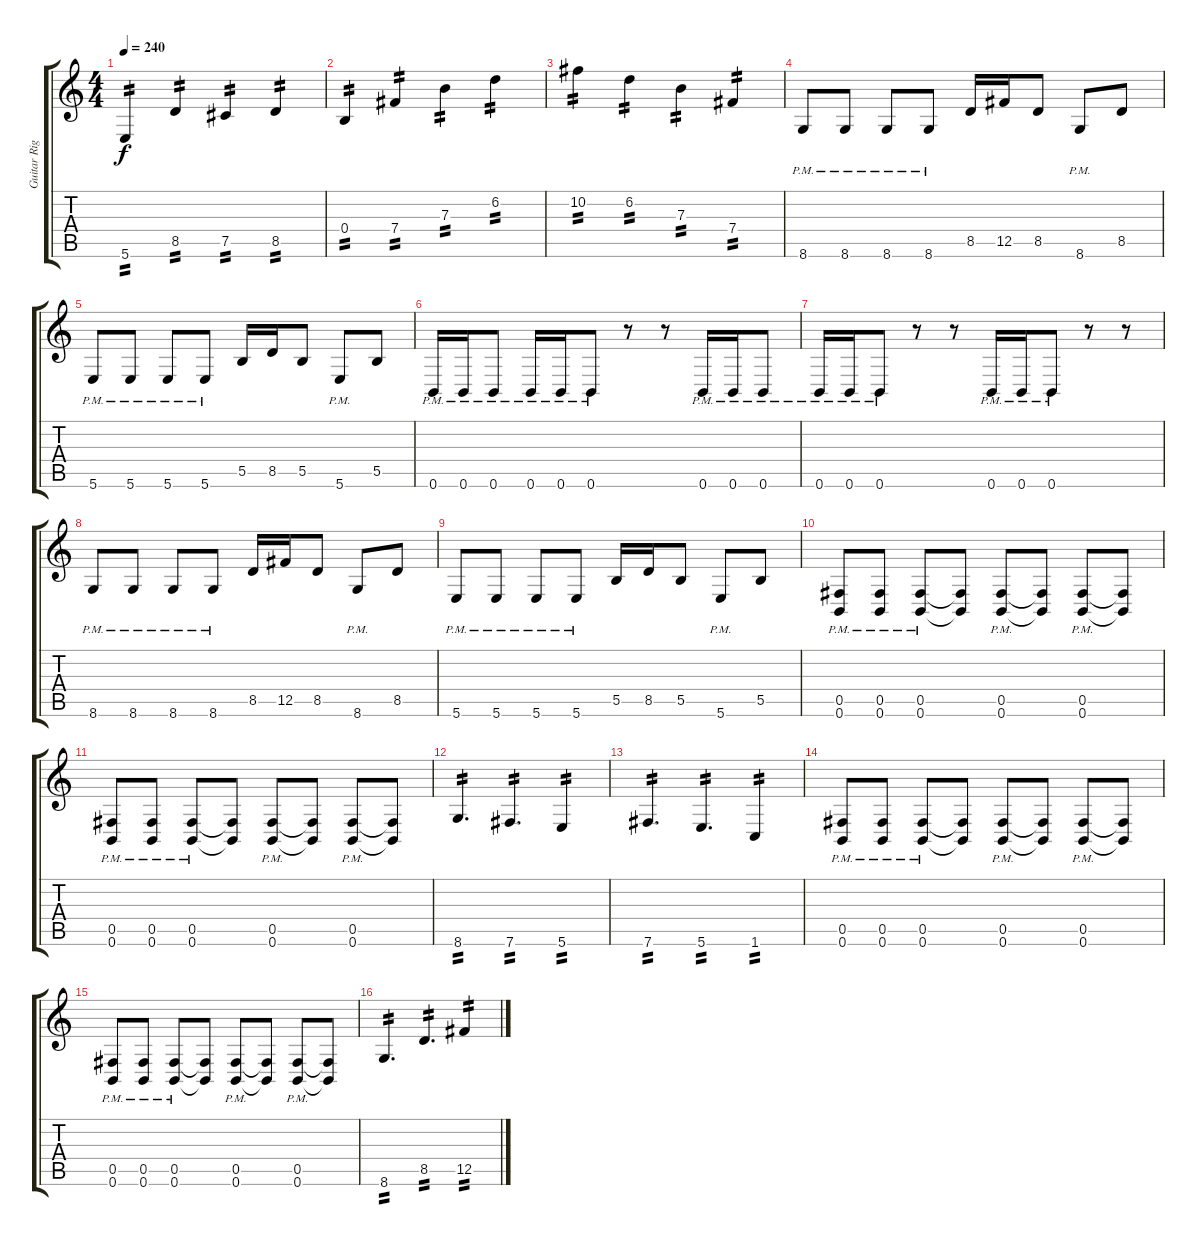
\track ("Guitar Right" "Guitar Rig") {instrument overdrivenguitar}
\staff {score tabs}
\tuning (Db4 Ab3 E3 B2 Gb2 B1) {hide}
\ts (4 4)
\tempo 240
\clef g2
\ks c
5.6.4{tp 2 dy f} 8.5.4{tp 2} 7.5.4{tp 2} 8.5.4{tp 2} |
0.4.4{tp 2} 7.4.4{tp 2} 7.3.4{tp 2} 6.2.4{tp 2} |
10.2.4{tp 2} 6.2.4{tp 2} 7.3.4{tp 2} 7.4.4{tp 2} |
8.6{pm}.8 8.6{pm}.8 8.6{pm}.8 8.6{pm}.8 8.5.16 12.5.16 8.5.8 8.6{pm}.8 8.5.8 |
5.6{pm}.8 5.6{pm}.8 5.6{pm}.8 5.6{pm}.8 5.5.16 8.5.16 5.5.8 5.6{pm}.8 5.5.8 |
0.6{pm}.16 0.6{pm}.16 0.6{pm}.8 0.6{pm}.16 0.6{pm}.16 0.6{pm}.8 r.8 r.8 0.6{pm}.16 0.6{pm}.16 0.6{pm}.8 |
0.6{pm}.16 0.6{pm}.16 0.6{pm}.8 r.8 r.8 0.6{pm}.16 0.6{pm}.16 0.6{pm}.8 r.8 r.8 |
8.6{pm}.8 8.6{pm}.8 8.6{pm}.8 8.6{pm}.8 8.5.16 12.5.16 8.5.8 8.6{pm}.8 8.5.8 |
5.6{pm}.8 5.6{pm}.8 5.6{pm}.8 5.6{pm}.8 5.5.16 8.5.16 5.5.8 5.6{pm}.8 5.5.8 |
(0.5{pm} 0.6{pm}).8 (0.5{pm} 0.6{pm}).8 (0.5{pm} 0.6{pm}).8 (0.5{t} 0.6{t}).8 (0.5{pm} 0.6{pm}).8 (0.5{t} 0.6{t}).8 (0.5{pm} 0.6{pm}).8 (0.5{t} 0.6{t}).8 |
(0.5{pm} 0.6{pm}).8 (0.5{pm} 0.6{pm}).8 (0.5{pm} 0.6{pm}).8 (0.5{t} 0.6{t}).8 (0.5{pm} 0.6{pm}).8 (0.5{t} 0.6{t}).8 (0.5{pm} 0.6{pm}).8 (0.5{t} 0.6{t}).8 |
8.6.4{d tp 2} 7.6.4{d tp 2} 5.6.4{tp 2} |
7.6.4{d tp 2} 5.6.4{d tp 2} 1.6.4{tp 2} |
(0.5{pm} 0.6{pm}).8 (0.5{pm} 0.6{pm}).8 (0.5{pm} 0.6{pm}).8 (0.5{t} 0.6{t}).8 (0.5{pm} 0.6{pm}).8 (0.5{t} 0.6{t}).8 (0.5{pm} 0.6{pm}).8 (0.5{t} 0.6{t}).8 |
(0.5{pm} 0.6{pm}).8 (0.5{pm} 0.6{pm}).8 (0.5{pm} 0.6{pm}).8 (0.5{t} 0.6{t}).8 (0.5{pm} 0.6{pm}).8 (0.5{t} 0.6{t}).8 (0.5{pm} 0.6{pm}).8 (0.5{t} 0.6{t}).8 |
8.6.4{d tp 2} 8.5.4{d tp 2} 12.5.4{tp 2}
